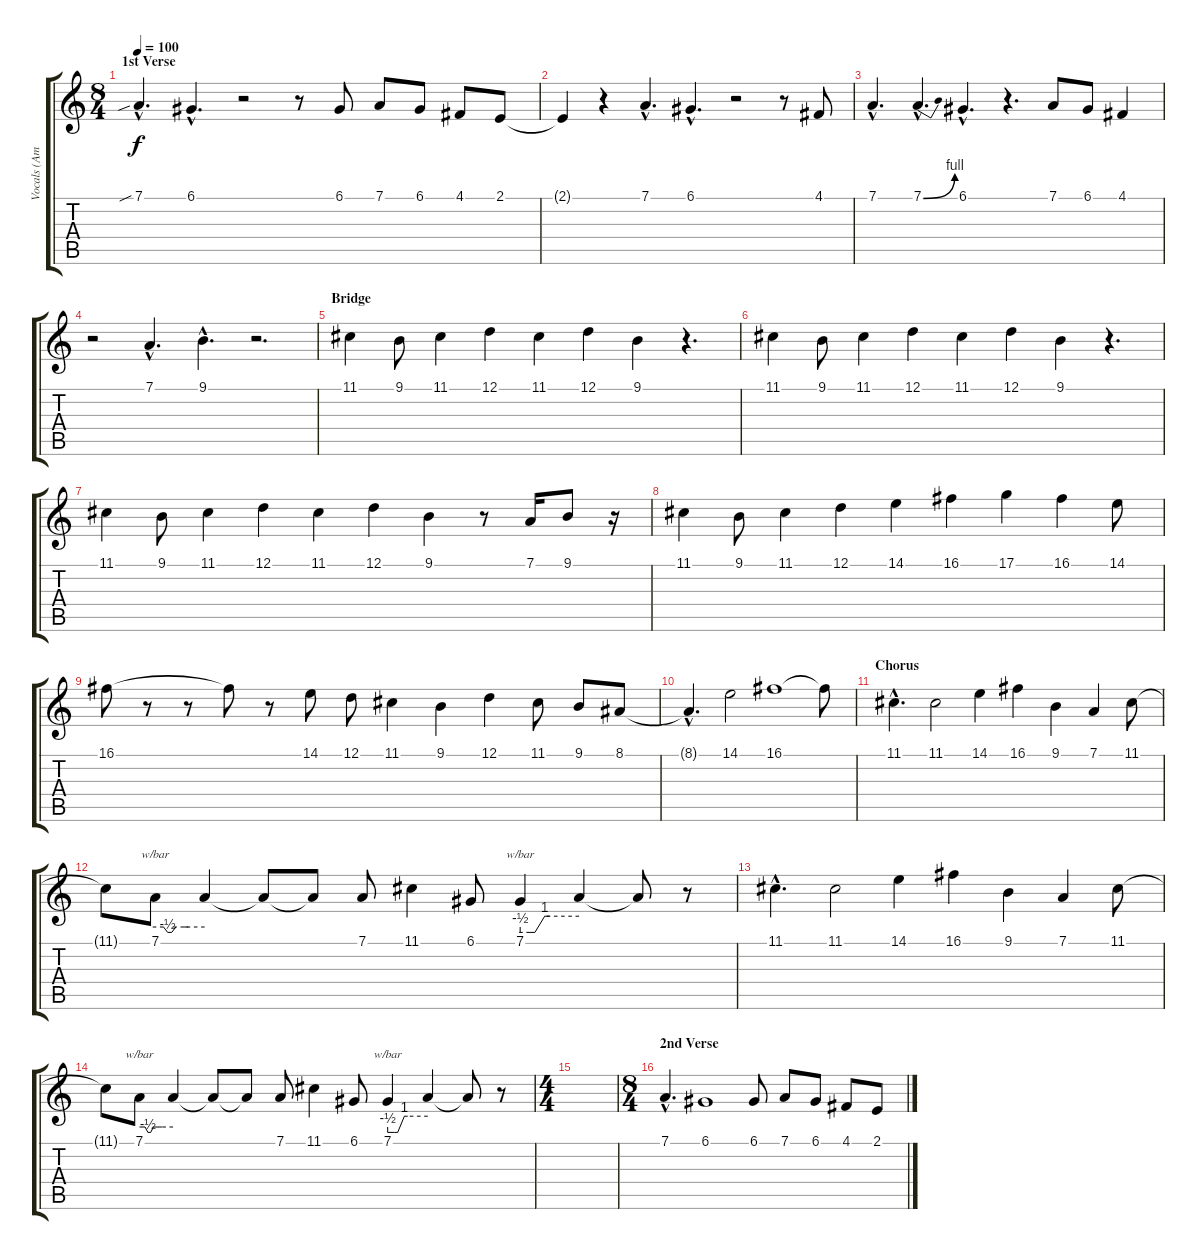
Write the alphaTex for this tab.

\track ("Vocals (Amy Lee)" "Vocals (Am") {instrument choiraahs}
\staff {score tabs}
\tuning (D4 A3 F3 C3 G2 C2) {hide}
\ts (8 4)
\section ("" "1st Verse")
\tempo 100
\clef g2
\ks c
7.1{sib hac}.4{d dy f instrument choiraahs} 6.1{hac}.4{d} r.2 r.8 6.1.8 7.1.8 6.1.8 4.1.8 2.1.8 |
2.1{t}.4 r.4 7.1{hac}.4{d} 6.1{hac}.4{d} r.2 r.8 4.1.8 |
7.1{hac}.4{d} 7.1{be (bend 0 0 60 4) hac}.4{d} 6.1{hac}.4{d} r.4{d} 7.1.8 6.1.8 4.1.4 |
r.2 7.1{hac}.4{d} 9.1{hac}.4{d} r.2{d} |
\section ("" "Bridge")
11.1.4 9.1.8 11.1.4 12.1.4 11.1.4 12.1.4 9.1.4 r.4{d} |
11.1.4 9.1.8 11.1.4 12.1.4 11.1.4 12.1.4 9.1.4 r.4{d} |
11.1.4 9.1.8 11.1.4 12.1.4 11.1.4 12.1.4 9.1.4 r.8 7.1.16 9.1.8 r.16 |
11.1.4 9.1.8 11.1.4 12.1.4 14.1.4 16.1.4 17.1.4 16.1.4 14.1.8 |
16.1.8 r.8 r.8 16.1{t}.8 r.8 14.1.8 12.1.8 11.1.4 9.1.4 12.1.4 11.1.8 9.1.8 8.1.8 |
8.1{hac t}.4{d} 14.1.2 16.1.1 16.1{t}.8 |
\section ("" "Chorus")
11.1{hac}.4{d} 11.1.2 14.1.4 16.1.4 9.1.4 7.1.4 11.1.8 |
11.1{t}.8 7.1.8{tbe (custom default 0 0 10 0 15 -2 20 -2 25 0 35 0 40 0 60 0)} 7.1{t}.4 7.1{t}.8 7.1{t}.8 7.1.8 11.1.4 6.1.8 7.1.4{tbe (custom default 0 -2 10 -2 15 -2 25 4 30 4 60 4)} 7.1{t}.4 7.1{t}.8 r.8 |
11.1{hac}.4{d} 11.1.2 14.1.4 16.1.4 9.1.4 7.1.4 11.1.8 |
11.1{t}.8 7.1.8{tbe (custom default 0 0 10 0 15 -2 20 -2 25 0 35 0 40 0 60 0)} 7.1{t}.4 7.1{t}.8 7.1{t}.8 7.1.8 11.1.4 6.1.8 7.1.4{tbe (custom default 0 -2 10 -2 15 -2 25 4 30 4 60 4)} 7.1{t}.4 7.1{t}.8 r.8 |
\ts (4 4)
|
\ts (8 4)
\section ("" "2nd Verse")
7.1{hac}.4{d} 6.1.1 6.1.8 7.1.8 6.1.8 4.1.8 2.1.8
